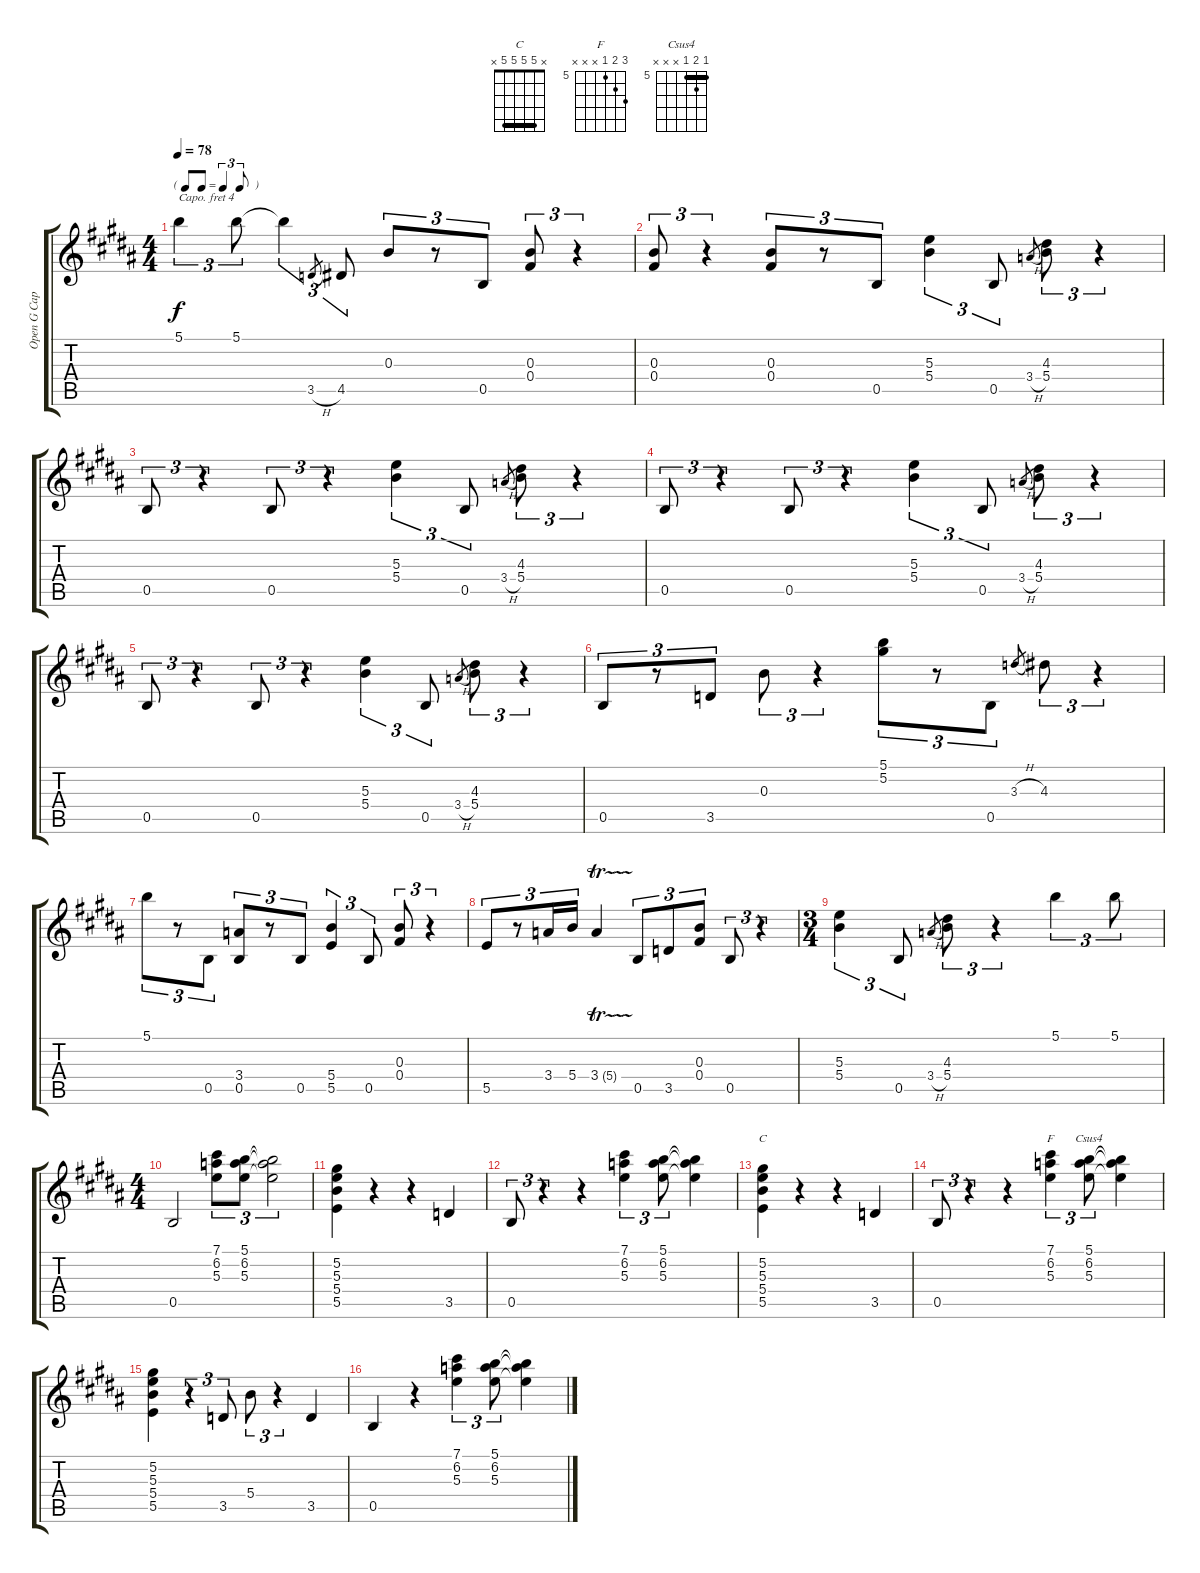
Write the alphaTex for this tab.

\track ("Open G Capo 4" "Open G Cap") {instrument overdrivenguitar}
\staff {score tabs}
\capo 4
\tuning (D4 B3 G3 D3 G2 D2) {hide}
\chord ("C" x 5 5 5 5 x) {barre 5}
\chord ("F" 7 6 5 x x x) {firstfret 5}
\chord ("Csus4" 5 6 5 x x x) {firstfret 5 barre 5}
\ts (4 4)
\tf triplet8th
\tempo 78
\clef g2
\ks b
5.1.4{tu (3 2) dy f} 5.1.8{tu (3 2)} 5.1{t}.4{tu (3 2)} 3.5{h}.8{gr} 4.5.8{tu (3 2)} 0.3.8{tu (3 2)} r.8{tu (3 2)} 0.5.8{tu (3 2)} (0.3 0.4).8{tu (3 2)} r.4{tu (3 2)} |
(0.3 0.4).8{tu (3 2)} r.4{tu (3 2)} (0.3 0.4).8{tu (3 2)} r.8{tu (3 2)} 0.5.8{tu (3 2)} (5.3 5.4).4{tu (3 2)} 0.5.8{tu (3 2)} 3.4{h}.8{gr} (4.3 5.4).8{tu (3 2)} r.4{tu (3 2)} |
0.5.8{tu (3 2)} r.4{tu (3 2)} 0.5.8{tu (3 2)} r.4{tu (3 2)} (5.3 5.4).4{tu (3 2)} 0.5.8{tu (3 2)} 3.4{h}.8{gr} (4.3 5.4).8{tu (3 2)} r.4{tu (3 2)} |
0.5.8{tu (3 2)} r.4{tu (3 2)} 0.5.8{tu (3 2)} r.4{tu (3 2)} (5.3 5.4).4{tu (3 2)} 0.5.8{tu (3 2)} 3.4{h}.8{gr} (4.3 5.4).8{tu (3 2)} r.4{tu (3 2)} |
0.5.8{tu (3 2)} r.4{tu (3 2)} 0.5.8{tu (3 2)} r.4{tu (3 2)} (5.3 5.4).4{tu (3 2)} 0.5.8{tu (3 2)} 3.4{h}.8{gr} (4.3 5.4).8{tu (3 2)} r.4{tu (3 2)} |
0.5.8{tu (3 2)} r.8{tu (3 2)} 3.5.8{tu (3 2)} 0.3.8{tu (3 2)} r.4{tu (3 2)} (5.1 5.2).8{tu (3 2)} r.8{tu (3 2)} 0.5.8{tu (3 2)} 3.3{h}.8{gr} 4.3.8{tu (3 2)} r.4{tu (3 2)} |
5.1.8{tu (3 2)} r.8{tu (3 2)} 0.5.8{tu (3 2)} (3.4 0.5).8{tu (3 2)} r.8{tu (3 2)} 0.5.8{tu (3 2)} (5.4 5.5).4{tu (3 2)} 0.5.8{tu (3 2)} (0.3 0.4).8{tu (3 2)} r.4{tu (3 2)} |
5.5.8{tu (3 2)} r.8{tu (3 2)} 3.4.16{tu (3 2)} 5.4.16{tu (3 2)} 3.4{tr (5 32)}.4 0.5.8{tu (3 2)} 3.5.8{tu (3 2)} (0.3 0.4).8{tu (3 2)} 0.5.8{tu (3 2)} r.4{tu (3 2)} |
\ts (3 4)
(5.3 5.4).4{tu (3 2)} 0.5.8{tu (3 2)} 3.4{h}.8{gr} (4.3 5.4).8{tu (3 2)} r.4{tu (3 2)} 5.1.4{tu (3 2)} 5.1.8{tu (3 2)} |
\ts (4 4)
0.5.2 (7.1 6.2 5.3).8{tu (3 2)} (5.1 6.2 5.3).8{tu (3 2)} (5.1{t} 6.2{t} 5.3{t}).2{tu (3 2)} |
(5.2 5.3 5.4 5.5).4 r.4 r.4 3.5.4 |
0.5.8{tu (3 2)} r.4{tu (3 2)} r.4 (7.1 6.2 5.3).4{tu (3 2)} (5.1 6.2 5.3).8{tu (3 2)} (5.1{t} 6.2{t} 5.3{t}).4 |
(5.2 5.3 5.4 5.5).4{ch "C"} r.4 r.4 3.5.4 |
0.5.8{tu (3 2)} r.4{tu (3 2)} r.4 (7.1 6.2 5.3).4{tu (3 2) ch "F"} (5.1 6.2 5.3).8{tu (3 2) ch "Csus4"} (5.1{t} 6.2{t} 5.3{t}).4 |
(5.2 5.3 5.4 5.5).4 r.4{tu (3 2)} 3.5.8{tu (3 2)} 5.4.8{tu (3 2)} r.4{tu (3 2)} 3.5.4 |
0.5.4 r.4 (7.1 6.2 5.3).4{tu (3 2)} (5.1 6.2 5.3).8{tu (3 2)} (5.1{t} 6.2{t} 5.3{t}).4
